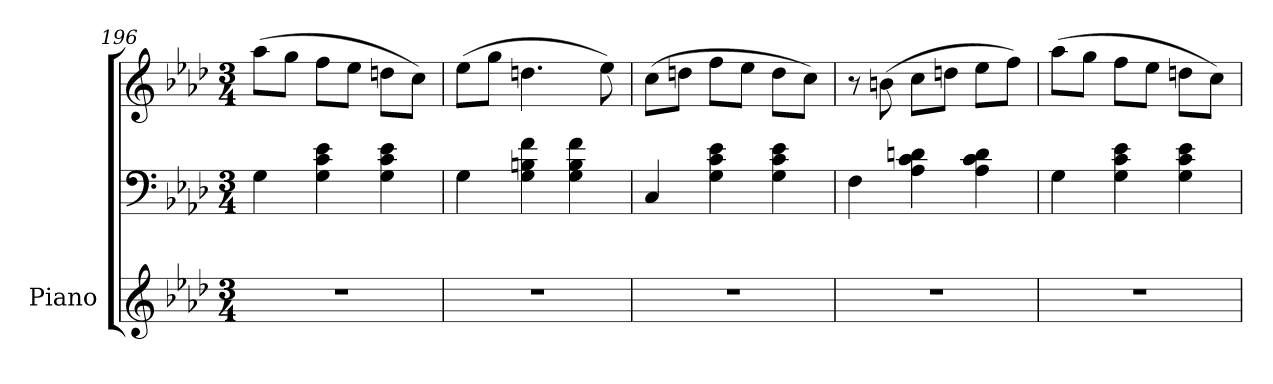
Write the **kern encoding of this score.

**kern	**kern	**kern
*part1	*part1	*part1
*staff3	*staff2	*staff1
*I"Piano	*	*
*I'Pno.	*	*
*clefG2	*clefF4	*clefG2
*k[b-e-a-d-]	*k[b-e-a-d-]	*k[b-e-a-d-]
*M3/4	*M3/4	*M3/4
=196	=196	=196
2.r	4G\	(>8aa-\L
.	.	8gg\J
.	4G\ 4c\ 4e-\	8ff\L
.	.	8ee-\J
.	4G\ 4c\ 4e-\	8ddn\L
.	.	8cc\J)
=197	=197	=197
2.r	4G\	(>8ee-\L
.	.	8gg\J
.	4G\ 4Bn\ 4f\	4.ddn\
.	4G\ 4B\ 4f\	.
.	.	8ee-\)
=198	=198	=198
2.r	4C/	(>8cc\L
.	.	8ddn\J
.	4G\ 4c\ 4e-\	8ff\L
.	.	8ee-\J
.	4G\ 4c\ 4e-\	8dd\L
.	.	8cc\J)
!!LO:PB:g=z
=199	=199	=199
2.r	4F\	8r
.	.	(>8bn\
.	4A-\ 4c\ 4dn\	8cc\L
.	.	8ddn\J
.	4A-\ 4c\ 4d\	8ee-\L
.	.	8ff\J)
=200	=200	=200
2.r	4G\	(>8aa-\L
.	.	8gg\J
.	4G\ 4c\ 4e-\	8ff\L
.	.	8ee-\J
.	4G\ 4c\ 4e-\	8ddn\L
.	.	8cc\J)
=	=	=
*-	*-	*-
